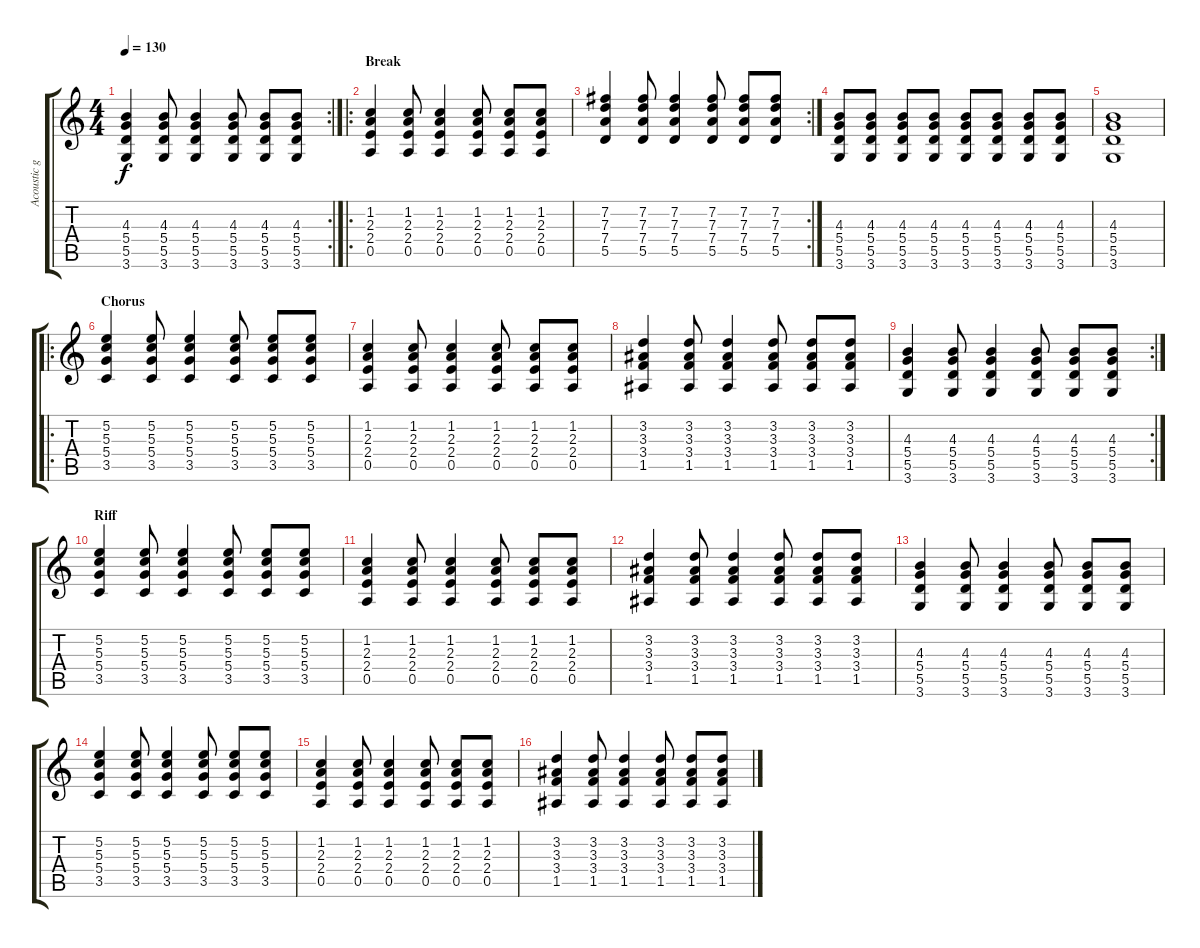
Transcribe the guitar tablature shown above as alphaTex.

\track ("Acoustic guitar" "Acoustic g") {instrument acousticguitarnylon}
\staff {score tabs}
\tuning (E4 B3 G3 D3 A2 E2) {hide}
\rc 2
\ts (4 4)
\tempo 130
\clef g2
\ks c
(4.3 5.4 5.5 3.6).4{dy f} (4.3 5.4 5.5 3.6).8 (4.3 5.4 5.5 3.6).4 (4.3 5.4 5.5 3.6).8 (4.3 5.4 5.5 3.6).8 (4.3 5.4 5.5 3.6).8 |
\ro
\section ("" "Break")
(1.2 2.3 2.4 0.5).4 (1.2 2.3 2.4 0.5).8 (1.2 2.3 2.4 0.5).4 (1.2 2.3 2.4 0.5).8 (1.2 2.3 2.4 0.5).8 (1.2 2.3 2.4 0.5).8 |
\rc 2
(7.2 7.3 7.4 5.5).4 (7.2 7.3 7.4 5.5).8 (7.2 7.3 7.4 5.5).4 (7.2 7.3 7.4 5.5).8 (7.2 7.3 7.4 5.5).8 (7.2 7.3 7.4 5.5).8 |
(4.3 5.4 5.5 3.6).8 (4.3 5.4 5.5 3.6).8 (4.3 5.4 5.5 3.6).8 (4.3 5.4 5.5 3.6).8 (4.3 5.4 5.5 3.6).8 (4.3 5.4 5.5 3.6).8 (4.3 5.4 5.5 3.6).8 (4.3 5.4 5.5 3.6).8 |
(4.3 5.4 5.5 3.6).1 |
\ro
\section ("" "Chorus")
(5.2 5.3 5.4 3.5).4 (5.2 5.3 5.4 3.5).8 (5.2 5.3 5.4 3.5).4 (5.2 5.3 5.4 3.5).8 (5.2 5.3 5.4 3.5).8 (5.2 5.3 5.4 3.5).8 |
(1.2 2.3 2.4 0.5).4 (1.2 2.3 2.4 0.5).8 (1.2 2.3 2.4 0.5).4 (1.2 2.3 2.4 0.5).8 (1.2 2.3 2.4 0.5).8 (1.2 2.3 2.4 0.5).8 |
(3.2 3.3 3.4 1.5).4 (3.2 3.3 3.4 1.5).8 (3.2 3.3 3.4 1.5).4 (3.2 3.3 3.4 1.5).8 (3.2 3.3 3.4 1.5).8 (3.2 3.3 3.4 1.5).8 |
\rc 2
(4.3 5.4 5.5 3.6).4 (4.3 5.4 5.5 3.6).8 (4.3 5.4 5.5 3.6).4 (4.3 5.4 5.5 3.6).8 (4.3 5.4 5.5 3.6).8 (4.3 5.4 5.5 3.6).8 |
\section ("" "Riff")
(5.2 5.3 5.4 3.5).4 (5.2 5.3 5.4 3.5).8 (5.2 5.3 5.4 3.5).4 (5.2 5.3 5.4 3.5).8 (5.2 5.3 5.4 3.5).8 (5.2 5.3 5.4 3.5).8 |
(1.2 2.3 2.4 0.5).4 (1.2 2.3 2.4 0.5).8 (1.2 2.3 2.4 0.5).4 (1.2 2.3 2.4 0.5).8 (1.2 2.3 2.4 0.5).8 (1.2 2.3 2.4 0.5).8 |
(3.2 3.3 3.4 1.5).4 (3.2 3.3 3.4 1.5).8 (3.2 3.3 3.4 1.5).4 (3.2 3.3 3.4 1.5).8 (3.2 3.3 3.4 1.5).8 (3.2 3.3 3.4 1.5).8 |
(4.3 5.4 5.5 3.6).4 (4.3 5.4 5.5 3.6).8 (4.3 5.4 5.5 3.6).4 (4.3 5.4 5.5 3.6).8 (4.3 5.4 5.5 3.6).8 (4.3 5.4 5.5 3.6).8 |
(5.2 5.3 5.4 3.5).4 (5.2 5.3 5.4 3.5).8 (5.2 5.3 5.4 3.5).4 (5.2 5.3 5.4 3.5).8 (5.2 5.3 5.4 3.5).8 (5.2 5.3 5.4 3.5).8 |
(1.2 2.3 2.4 0.5).4 (1.2 2.3 2.4 0.5).8 (1.2 2.3 2.4 0.5).4 (1.2 2.3 2.4 0.5).8 (1.2 2.3 2.4 0.5).8 (1.2 2.3 2.4 0.5).8 |
(3.2 3.3 3.4 1.5).4 (3.2 3.3 3.4 1.5).8 (3.2 3.3 3.4 1.5).4 (3.2 3.3 3.4 1.5).8 (3.2 3.3 3.4 1.5).8 (3.2 3.3 3.4 1.5).8
